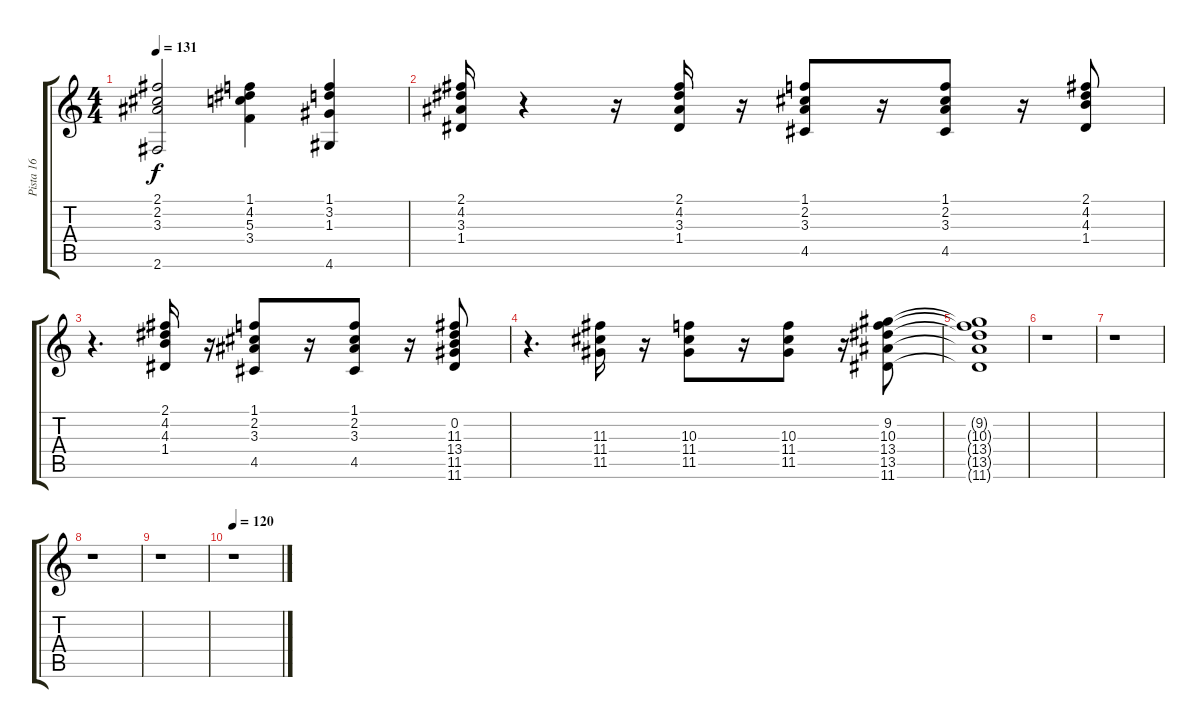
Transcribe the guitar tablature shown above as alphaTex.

\track ("Pista 16" "Pista 16") {instrument distortionguitar}
\staff {score tabs}
\tuning (E4 B3 G3 D3 A2 E2) {hide}
\ts (4 4)
\tempo 131
\clef g2
\ks c
(2.1{t} 2.2{t} 3.3{t} 2.6{t}).2{dy f} (1.1 4.2 5.3 3.4).4 (1.1 3.2 1.3 4.6).4 |
(2.1 4.2 3.3 1.4).16 r.4 r.16 (2.1 4.2 3.3 1.4).16 r.16 (1.1 2.2 3.3 4.5).8 r.16 (1.1 2.2 3.3 4.5).8 r.16 (2.1 4.2 4.3 1.4).8 |
r.4{d} (2.1 4.2 4.3 1.4).16 r.16 (1.1 2.2 3.3 4.5).8 r.16 (1.1 2.2 3.3 4.5).8 r.16 (0.2 11.3 13.4 11.5 11.6).8 |
r.4{d} (11.3 11.4 11.5).16 r.16 (10.3 11.4 11.5).8 r.16 (10.3 11.4 11.5).8 r.16 (9.2 10.3 13.4 13.5 11.6).8 |
(9.2{t} 10.3{t} 13.4{t} 13.5{t} 11.6{t}).1 |
r.1 |
r.1 |
r.1 |
r.1 |
\tempo 120
r.1
